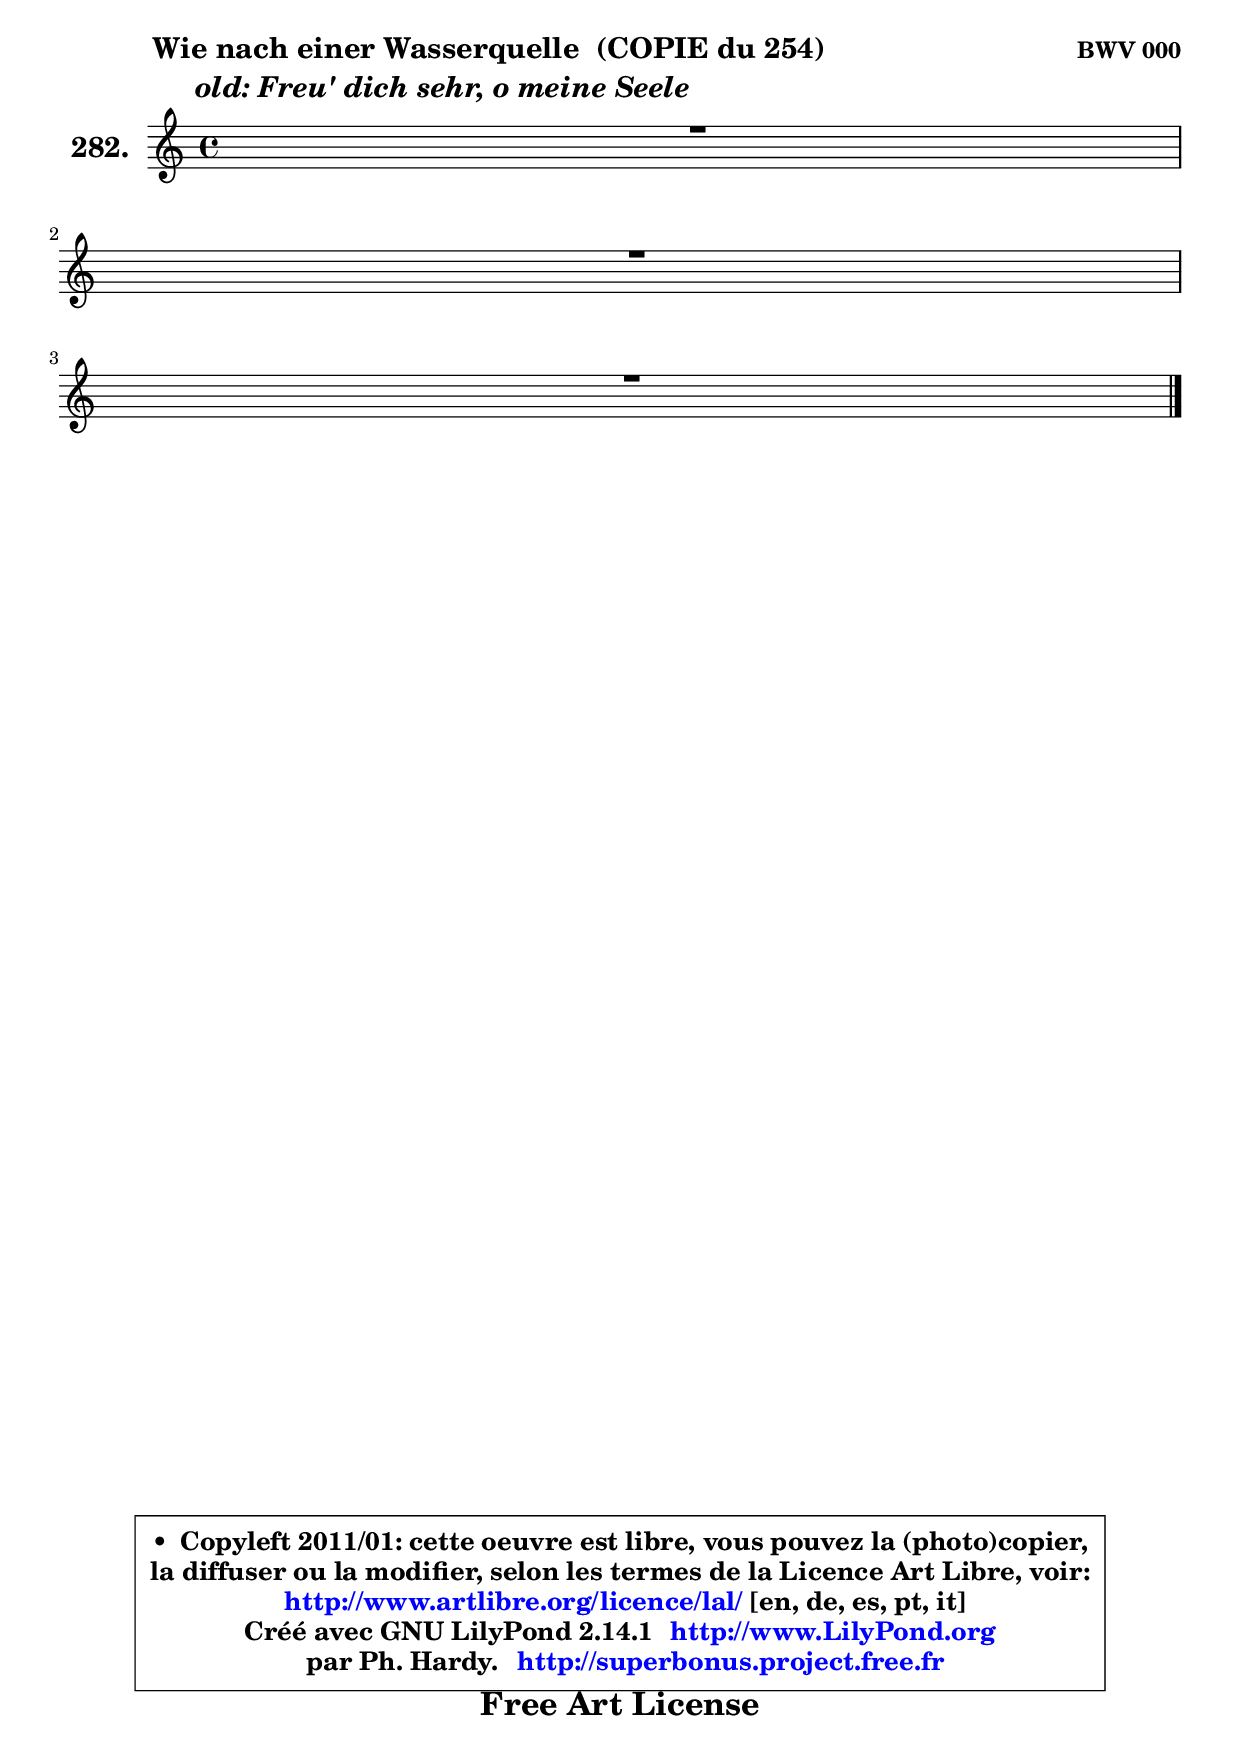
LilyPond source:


\version "2.14.1"

    \paper {
%	system-system-spacing #'padding = #0.1
%	score-system-spacing #'padding = #0.1
%	ragged-bottom = ##f
%	ragged-last-bottom = ##f
	}

    \header {
      opus = \markup { \bold "BWV 000" }
      piece = \markup { \fontsize #2 \bold \column \center-align { \line { \hspace #9 "Wie nach einer Wasserquelle  (COPIE du 254)" }
                     \line { \italic "old: Freu' dich sehr, o meine Seele" }
                 } }
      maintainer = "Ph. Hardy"
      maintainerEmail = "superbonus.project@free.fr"
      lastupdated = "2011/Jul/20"
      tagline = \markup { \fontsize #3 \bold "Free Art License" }
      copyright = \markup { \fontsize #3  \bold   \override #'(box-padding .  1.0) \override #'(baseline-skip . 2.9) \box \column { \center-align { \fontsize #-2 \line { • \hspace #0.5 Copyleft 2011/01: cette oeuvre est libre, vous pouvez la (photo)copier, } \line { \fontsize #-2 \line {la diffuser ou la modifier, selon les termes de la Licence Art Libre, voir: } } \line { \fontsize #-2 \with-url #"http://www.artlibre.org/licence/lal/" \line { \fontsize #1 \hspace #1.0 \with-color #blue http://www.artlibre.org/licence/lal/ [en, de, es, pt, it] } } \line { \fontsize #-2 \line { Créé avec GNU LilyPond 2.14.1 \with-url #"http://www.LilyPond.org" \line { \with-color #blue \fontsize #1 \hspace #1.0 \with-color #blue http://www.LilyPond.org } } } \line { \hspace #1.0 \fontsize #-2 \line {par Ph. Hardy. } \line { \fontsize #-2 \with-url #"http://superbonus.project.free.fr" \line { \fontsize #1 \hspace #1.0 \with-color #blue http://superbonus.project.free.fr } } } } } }

	  }

  guidemidi = {
	\tempo 4 = 78

	}

  upper = {
\displayLilyMusic \transpose c c {
	\time 4/4
	\key c \major
	\clef treble
	\voiceOne
	<< { 
	% SOPRANO
	\set Voice.midiInstrument = "acoustic grand"
	\relative c' {
	R1 |
\break
	R1 |
\break
	R1 |
        \bar "|."
	} % fin de relative
	}

%	\context Voice="1" { \voiceTwo 
%	% ALTO
%	\set Voice.midiInstrument = "acoustic grand"
%	\relative c' {
%	
%        \bar "|."
%	} % fin de relative
%	\oneVoice
%	} >>
 >>
}
	}

    lower = {
\transpose c c {
	\time 4/4
	\key c \major
	\clef bass
	\voiceOne
	<< { 
	% TENOR
	\set Voice.midiInstrument = "acoustic grand"
	\relative c' {
	R1 |
\break
	R1 |
\break
	R1 |
        \bar "|."
	} % fin de relative
	}
	\context Voice="1" { \voiceTwo 
	% BASS
	\set Voice.midiInstrument = "acoustic grand"
	\relative c {
        
        \bar "|."
	} % fin de relative
	\oneVoice
	} >>
}
	}


    \score { 

	\new PianoStaff <<
	\set PianoStaff.instrumentName = \markup { \bold \huge "282." }
	\new Staff = "upper" \upper
%	\new Staff = "lower" \lower
	>>

    \layout {
%	ragged-last = ##f
	   }

         } % fin de score

  \score {
\unfoldRepeats { << \guidemidi \upper >> }
    \midi {
    \context {
     \Staff
      \remove "Staff_performer"
               }

     \context {
      \Voice
       \consists "Staff_performer"
                }

     \context { 
      \Score
      tempoWholesPerMinute = #(ly:make-moment 78 4)
		}
	    }
	}



